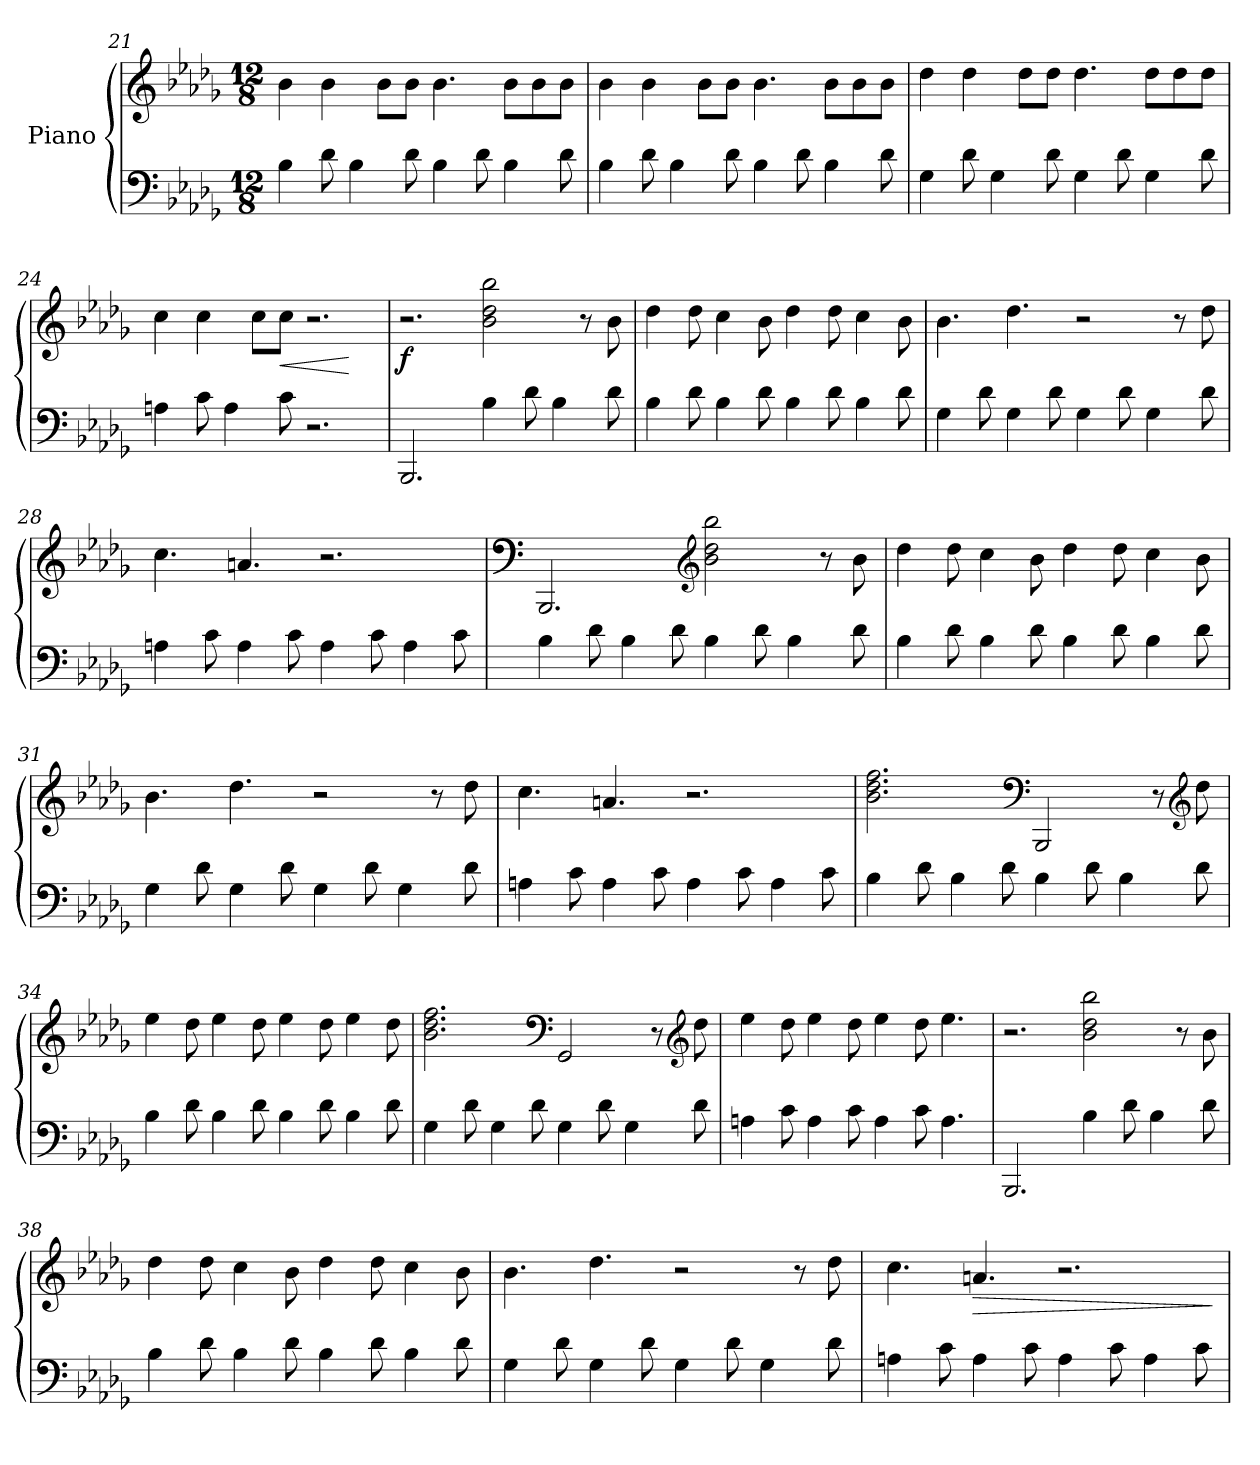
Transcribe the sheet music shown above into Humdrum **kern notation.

**kern	**kern	**dynam
*part1	*part1	*part1
*staff2	*staff1	*staff1/2
*I"Piano	*	*
*clefF4	*clefG2	*
*k[b-e-a-d-g-]	*k[b-e-a-d-g-]	*
*M12/8	*M12/8	*
=21	=21	=21
4B-\	4b-\	.
8d-\	4b-\	.
4B-\	.	.
.	8b-\L	.
8d-\	8b-\J	.
4B-\	4.b-\	.
8d-\	.	.
4B-\	8b-\L	.
.	8b-\	.
8d-\	8b-\J	.
!!LO:PB:g=z
=22	=22	=22
4B-\	4b-\	.
8d-\	4b-\	.
4B-\	.	.
.	8b-\L	.
8d-\	8b-\J	.
4B-\	4.b-\	.
8d-\	.	.
4B-\	8b-\L	.
.	8b-\	.
8d-\	8b-\J	.
=23	=23	=23
4G-\	4dd-\	.
8d-\	4dd-\	.
4G-\	.	.
.	8dd-\L	.
8d-\	8dd-\J	.
4G-\	4.dd-\	.
8d-\	.	.
4G-\	8dd-\L	.
.	8dd-\	.
8d-\	8dd-\J	.
=24	=24	=24
4An\	4cc\	.
8c\	4cc\	.
4A\	.	.
.	8cc\L	.
!	!	!LO:HP:b
8c\	8cc\J	<
2.r	2.r	.
.	.	[
=25	=25	=25
!	!	!LO:DY:b
2.BBB-/	2.r	f
4B-\	2b-\ 2dd-\ 2bb-\	.
8d-\	.	.
4B-\	.	.
.	8r	.
8d-\	8b-\	.
=26	=26	=26
4B-\	4dd-\	.
8d-\	8dd-\	.
4B-\	4cc\	.
8d-\	8b-\	.
4B-\	4dd-\	.
8d-\	8dd-\	.
4B-\	4cc\	.
8d-\	8b-\	.
!!LO:LB:g=z
=27	=27	=27
4G-\	4.b-\	.
8d-\	.	.
4G-\	4.dd-\	.
8d-\	.	.
4G-\	2r	.
8d-\	.	.
4G-\	.	.
.	8r	.
8d-\	8dd-\	.
=28	=28	=28
4An\	4.cc\	.
8c\	.	.
4A\	4.an/	.
8c\	.	.
4A\	2.r	.
8c\	.	.
4A\	.	.
8c\	.	.
=29	=29	=29
*	*clefF4	*
4B-\	2.BBB-/	.
8d-\	.	.
4B-\	.	.
8d-\	.	.
*	*clefG2	*
4B-\	2b-\ 2dd-\ 2bb-\	.
8d-\	.	.
4B-\	.	.
.	8r	.
8d-\	8b-\	.
=30	=30	=30
4B-\	4dd-\	.
8d-\	8dd-\	.
4B-\	4cc\	.
8d-\	8b-\	.
4B-\	4dd-\	.
8d-\	8dd-\	.
4B-\	4cc\	.
8d-\	8b-\	.
!!LO:LB:g=z
=31	=31	=31
4G-\	4.b-\	.
8d-\	.	.
4G-\	4.dd-\	.
8d-\	.	.
4G-\	2r	.
8d-\	.	.
4G-\	.	.
.	8r	.
8d-\	8dd-\	.
=32	=32	=32
4An\	4.cc\	.
8c\	.	.
4A\	4.an/	.
8c\	.	.
4A\	2.r	.
8c\	.	.
4A\	.	.
8c\	.	.
=33	=33	=33
4B-\	2.b-\ 2.dd-\ 2.ff\	.
8d-\	.	.
4B-\	.	.
8d-\	.	.
*	*clefF4	*
4B-\	2BBB-/	.
8d-\	.	.
4B-\	.	.
.	8r	.
*	*clefG2	*
8d-\	8dd-\	.
=34	=34	=34
4B-\	4ee-\	.
8d-\	8dd-\	.
4B-\	4ee-\	.
8d-\	8dd-\	.
4B-\	4ee-\	.
8d-\	8dd-\	.
4B-\	4ee-\	.
8d-\	8dd-\	.
!!LO:LB:g=z
=35	=35	=35
4G-\	2.b-\ 2.dd-\ 2.ff\	.
8d-\	.	.
4G-\	.	.
8d-\	.	.
*	*clefF4	*
4G-\	2GG-/	.
8d-\	.	.
4G-\	.	.
.	8r	.
*	*clefG2	*
8d-\	8dd-\	.
=36	=36	=36
4An\	4ee-\	.
8c\	8dd-\	.
4A\	4ee-\	.
8c\	8dd-\	.
4A\	4ee-\	.
8c\	8dd-\	.
4.A\	4.ee-\	.
=37	=37	=37
2.BBB-/	2.r	.
4B-\	2b-\ 2dd-\ 2bb-\	.
8d-\	.	.
4B-\	.	.
.	8r	.
8d-\	8b-\	.
=38	=38	=38
4B-\	4dd-\	.
8d-\	8dd-\	.
4B-\	4cc\	.
8d-\	8b-\	.
4B-\	4dd-\	.
8d-\	8dd-\	.
4B-\	4cc\	.
8d-\	8b-\	.
=39	=39	=39
4G-\	4.b-\	.
8d-\	.	.
4G-\	4.dd-\	.
8d-\	.	.
4G-\	2r	.
8d-\	.	.
4G-\	.	.
.	8r	.
8d-\	8dd-\	.
!!LO:LB:g=z
=40	=40	=40
4An\	4.cc\	.
8c\	.	.
!	!	!LO:HP:b
4A\	4.an/	>
8c\	.	.
4A\	2.r	.
8c\	.	.
4A\	.	.
8c\	.	.
.	.	]
=	=	=
*-	*-	*-
